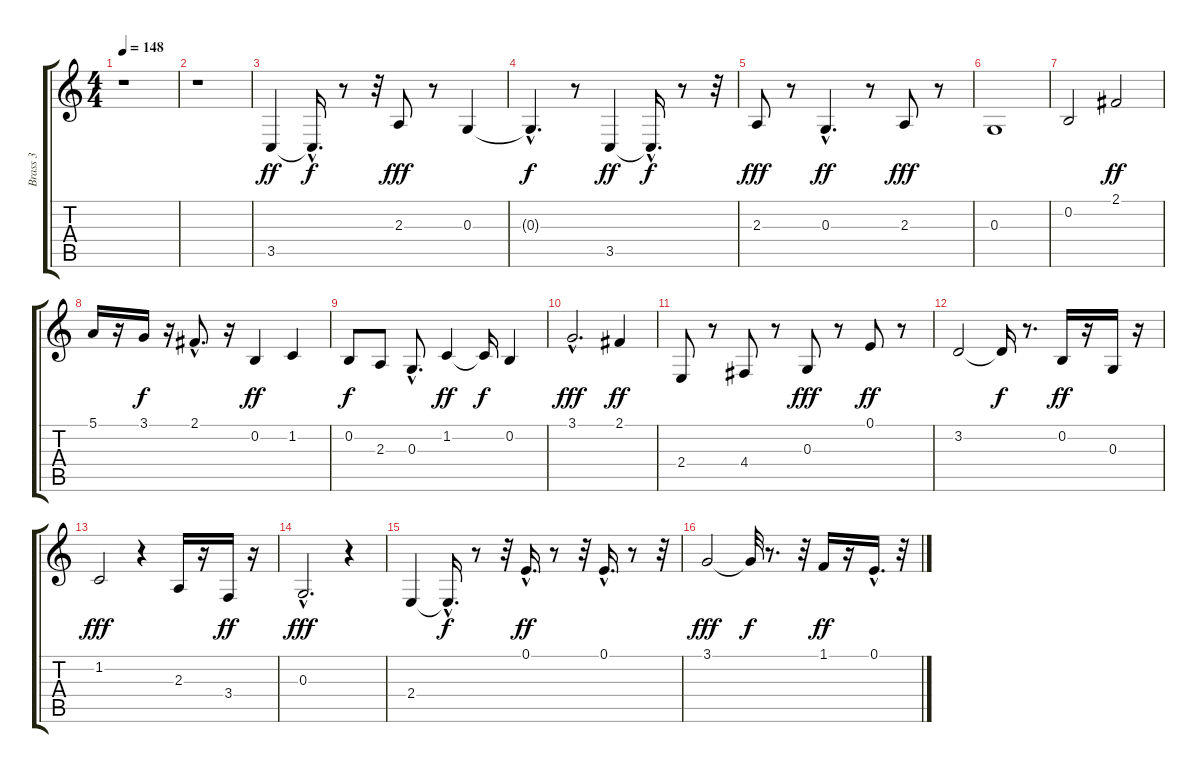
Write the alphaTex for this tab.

\track ("Brass 3" "Brass 3") {instrument synthbrass1}
\staff {score tabs}
\tuning (E4 B3 G3 D3 A2 E2) {hide}
\ts (4 4)
\tempo 148
\clef g2
\ks c
r.1{dy f} |
r.1 |
3.5.4{dy ff volume 14 instrument trombone} 3.5{hac t}.16{d dy f} r.8 r.32 2.3.8{dy fff} r.8 0.3.4 |
0.3{hac t}.4{d dy f} r.8 3.5.4{dy ff} 3.5{hac t}.16{d dy f} r.8 r.32 |
2.3.8{dy fff} r.8 0.3{hac}.4{d dy ff} r.8 2.3.8{dy fff} r.8 |
0.3.1 |
0.2.2{instrument frenchhorn} 2.1.2{dy ff} |
5.1.16 r.16 3.1.16{dy f} r.16 2.1{hac}.8{d} r.16 0.2.4{dy ff} 1.2.4 |
0.2.8{dy f} 2.3.8 0.3{hac}.8{d} 1.2.4{dy ff} 1.2{t}.16{dy f} 0.2.4 |
3.1{hac}.2{d dy fff} 2.1.4{dy ff} |
2.4.8{instrument frenchhorn} r.8 4.4.8 r.8 0.3.8{dy fff} r.8 0.1.8{dy ff} r.8 |
3.2.2 3.2{t}.16{dy f} r.8{d} 0.2.16{dy ff} r.16 0.3.16 r.16 |
1.2.2{dy fff} r.4 2.3.16 r.16 3.4.16{dy ff} r.16 |
0.3{hac}.2{d dy fff} r.4 |
2.4.4 2.4{hac t}.16{d dy f} r.8 r.32 0.1{hac}.16{d dy ff} r.8 r.32 0.1{hac}.16{d} r.8 r.32 |
3.1.2{dy fff} 3.1{t}.32{dy f} r.8{d} r.32 1.1.16{dy ff} r.16 0.1{hac}.16{d} r.32
